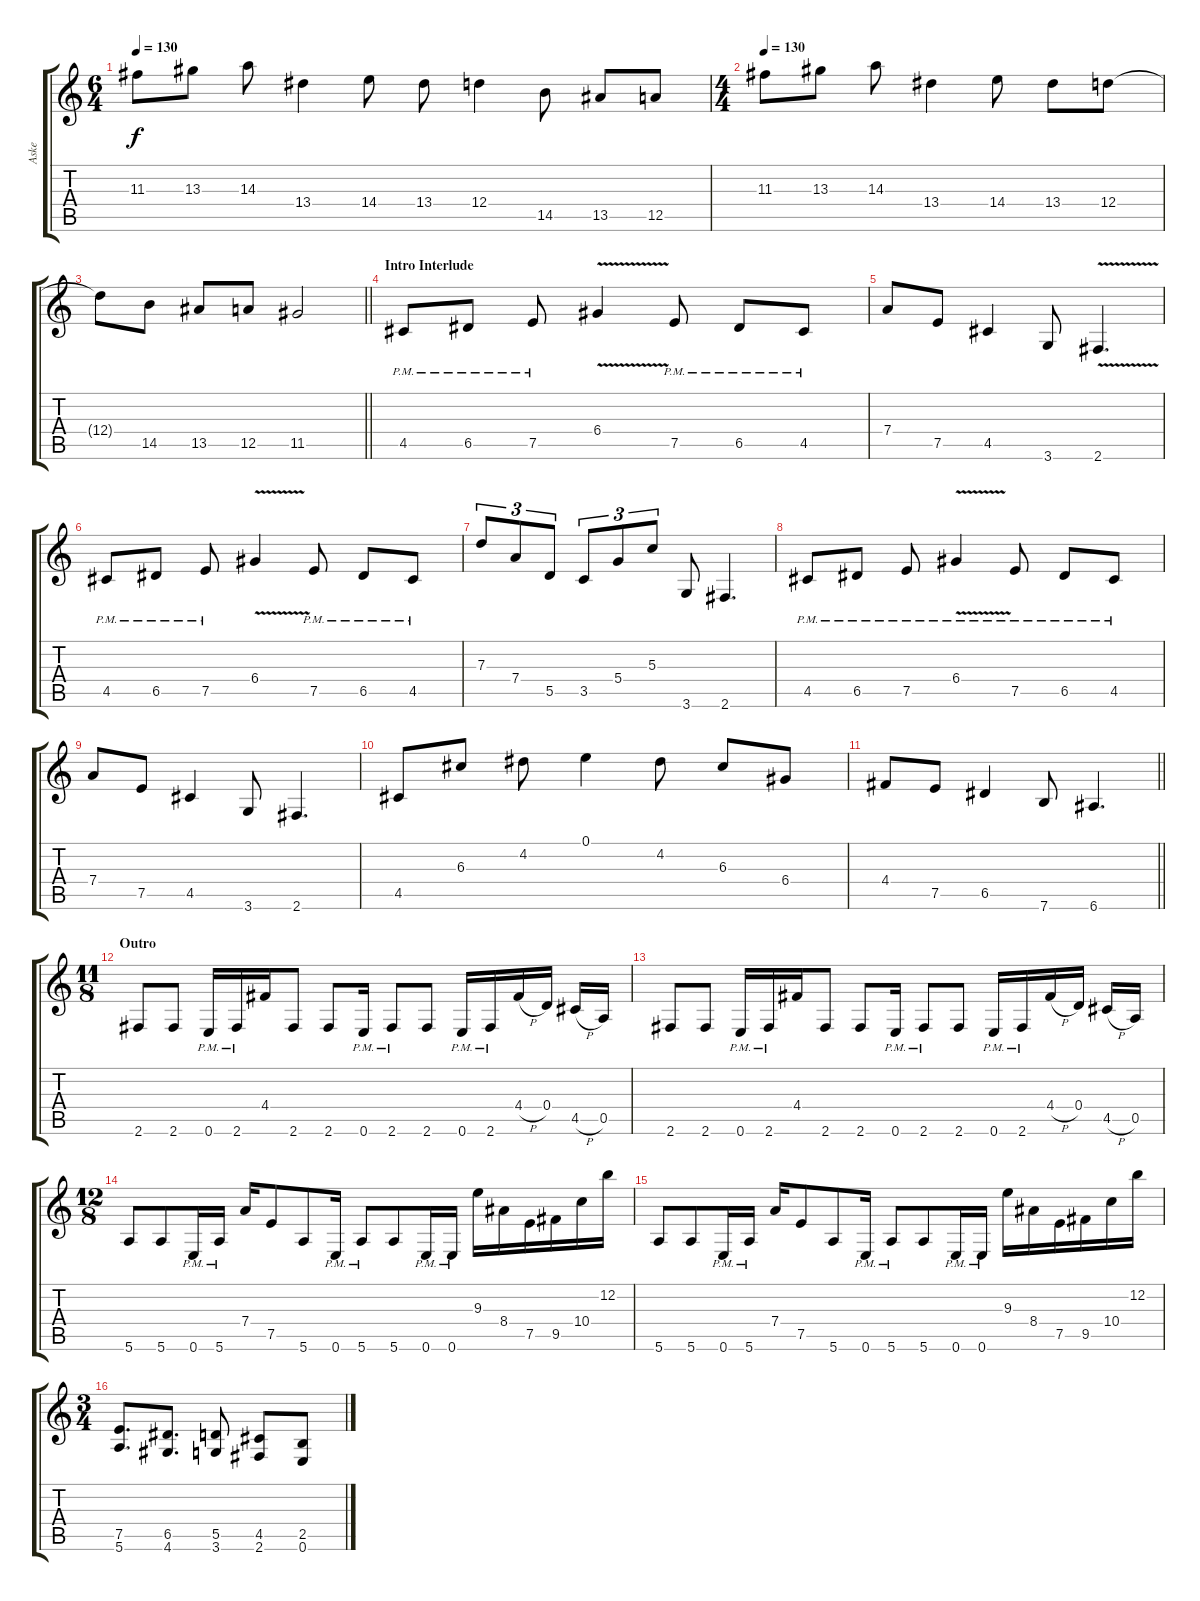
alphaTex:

\track ("Aske" "Aske") {instrument overdrivenguitar}
\staff {score tabs}
\tuning (E4 B3 G3 D3 A2 E2) {hide}
\ts (6 4)
\tempo 130
\clef g2
\ks c
11.3.8{dy f} 13.3.8 14.3.8 13.4.4 14.4.8 13.4.8 12.4.4 14.5.8 13.5.8 12.5.8 |
\ts (4 4)
\tempo 130
11.3.8 13.3.8 14.3.8 13.4.4 14.4.8 13.4.8 12.4.8 |
\barLineRight lightlight
12.4{t}.8 14.5.8 13.5.8 12.5.8 11.5.2 |
\section ("" "Intro Interlude")
4.5{pm}.8 6.5{pm}.8 7.5{pm}.8 6.4{v}.4 7.5{pm}.8 6.5{pm}.8 4.5{pm}.8 |
7.4.8 7.5.8 4.5.4 3.6.8 2.6{v}.4{d} |
4.5{pm}.8 6.5{pm}.8 7.5{pm}.8 6.4{v}.4 7.5{pm}.8 6.5{pm}.8 4.5{pm}.8 |
7.3.8{tu (3 2)} 7.4.8{tu (3 2)} 5.5.8{tu (3 2)} 3.5.8{tu (3 2)} 5.4.8{tu (3 2)} 5.3.8{tu (3 2)} 3.6.8 2.6.4{d} |
4.5{pm}.8 6.5{pm}.8 7.5{pm}.8 6.4{v pm}.4 7.5{pm}.8 6.5{pm}.8 4.5{pm}.8 |
7.4.8 7.5.8 4.5.4 3.6.8 2.6.4{d} |
4.5.8 6.3.8 4.2.8 0.1.4 4.2.8 6.3.8 6.4.8 |
\barLineRight lightlight
4.4.8 7.5.8 6.5.4 7.6.8 6.6.4{d} |
\ts (11 8)
\section ("" "Outro")
2.6.8 2.6.8 0.6{pm}.16 2.6{pm}.16 4.4.16 2.6.8 2.6.8 0.6{pm}.16 2.6{pm}.8 2.6.8 0.6{pm}.16 2.6{pm}.16 4.4{h}.16 0.4.16 4.5{h}.16 0.5.16 |
2.6.8 2.6.8 0.6{pm}.16 2.6{pm}.16 4.4.16 2.6.8 2.6.8 0.6{pm}.16 2.6{pm}.8 2.6.8 0.6{pm}.16 2.6{pm}.16 4.4{h}.16 0.4.16 4.5{h}.16 0.5.16 |
\ts (12 8)
5.6.8 5.6.8 0.6{pm}.16 5.6{pm}.16 7.4.16 7.5.8 5.6.8 0.6{pm}.16 5.6{pm}.8 5.6.8 0.6{pm}.16 0.6{pm}.16 9.3.16 8.4.16 7.5.16 9.5.16 10.4.16 12.2.16 |
5.6.8 5.6.8 0.6{pm}.16 5.6{pm}.16 7.4.16 7.5.8 5.6.8 0.6{pm}.16 5.6{pm}.8 5.6.8 0.6{pm}.16 0.6{pm}.16 9.3.16 8.4.16 7.5.16 9.5.16 10.4.16 12.2.16 |
\ts (3 4)
(7.5 5.6).8{d} (6.5 4.6).8{d} (5.5 3.6).8 (4.5 2.6).8 (2.5 0.6).8
